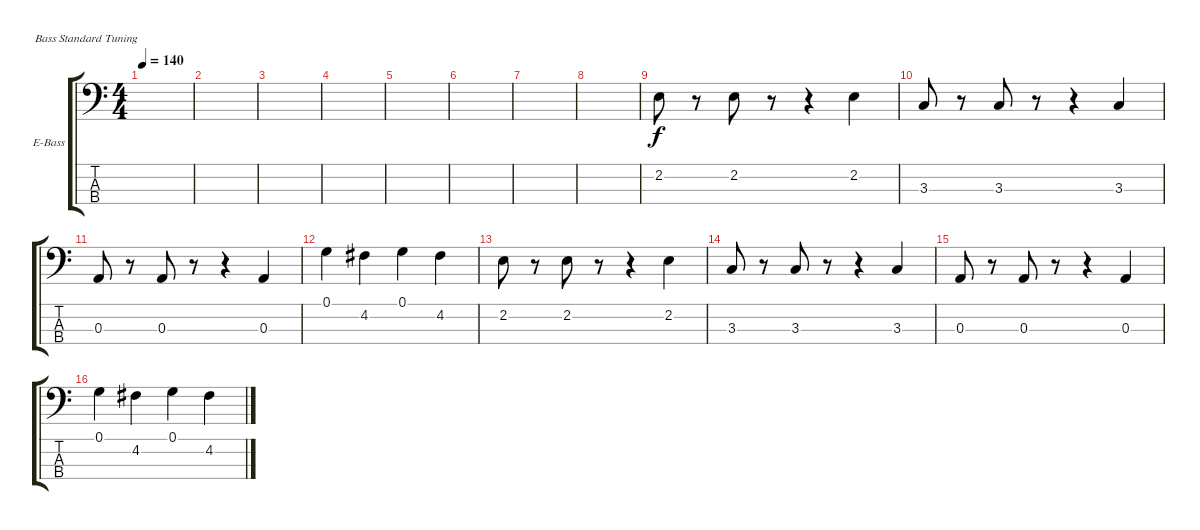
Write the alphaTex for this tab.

\defaultSystemsLayout 4
\bracketExtendMode groupsimilarinstruments
\firstSystemTrackNameOrientation horizontal
\otherSystemsTrackNameOrientation horizontal
\track ("Electric Bass" "E-Bass") {instrument electricbassfinger}
\staff {score tabs}
\tuning (G2 D2 A1 E1)
\ts (4 4)
\tempo 140
\clef f4
\ks c
|
|
|
|
|
|
|
|
2.2.8 r.8 2.2.8 r.8 r.4 2.2.4 |
3.3.8 r.8 3.3.8 r.8 r.4 3.3.4 |
0.3.8 r.8 0.3.8 r.8 r.4 0.3.4 |
0.1.4 4.2.4 0.1.4 4.2.4 |
2.2.8 r.8 2.2.8 r.8 r.4 2.2.4 |
3.3.8 r.8 3.3.8 r.8 r.4 3.3.4 |
0.3.8 r.8 0.3.8 r.8 r.4 0.3.4 |
0.1.4 4.2.4 0.1.4 4.2.4
